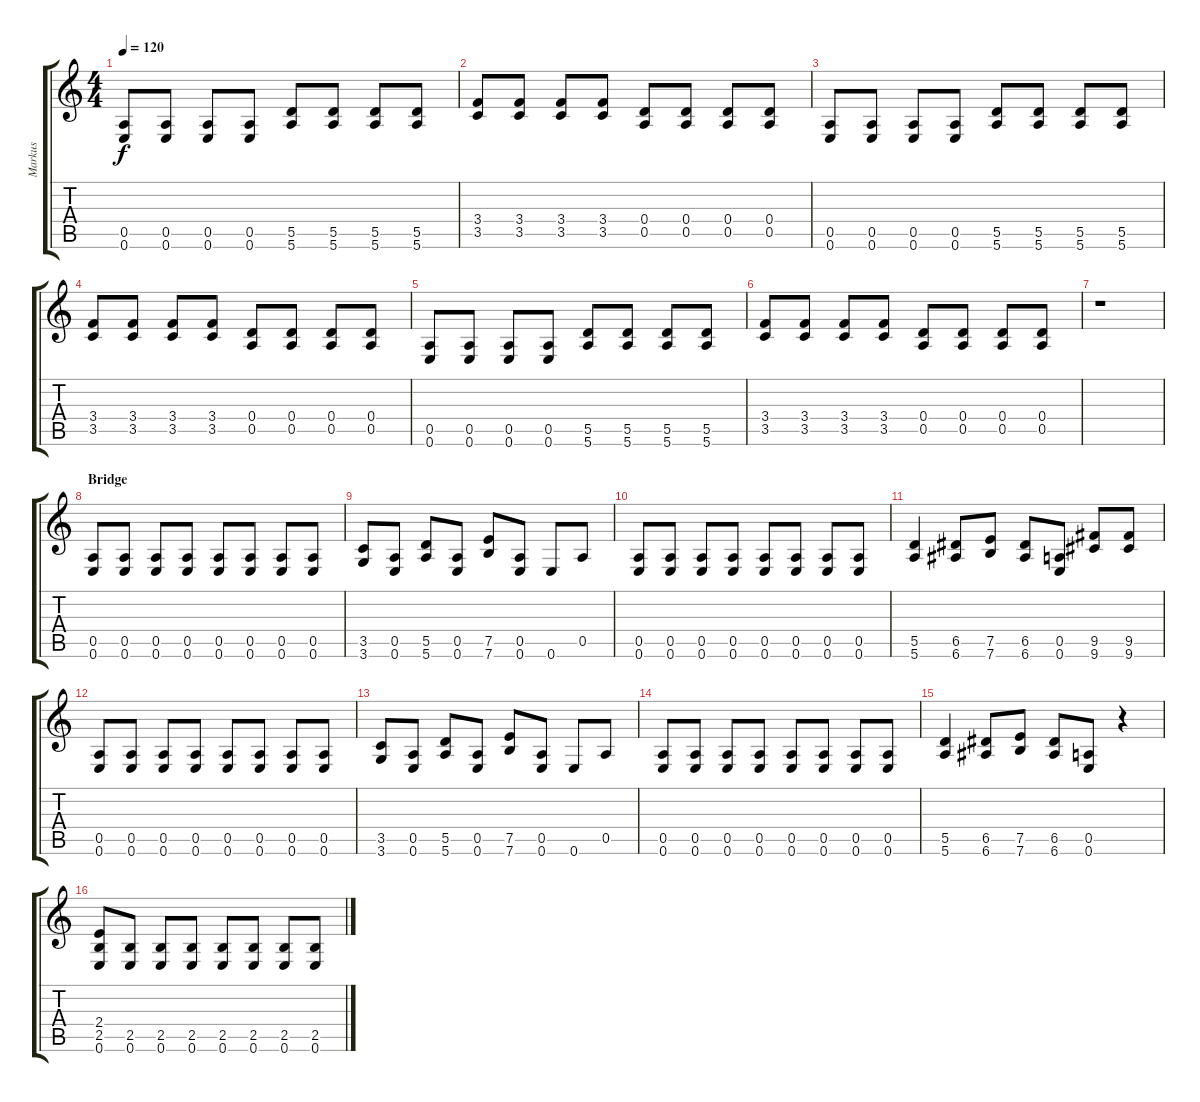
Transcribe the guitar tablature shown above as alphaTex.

\track ("Markus" "Markus") {instrument distortionguitar}
\staff {score tabs}
\tuning (E4 B3 G3 D3 A2 E2) {hide}
\ts (4 4)
\tempo 120
\clef g2
\ks c
(0.5 0.6).8{dy f} (0.5 0.6).8 (0.5 0.6).8 (0.5 0.6).8 (5.5 5.6).8 (5.5 5.6).8 (5.5 5.6).8 (5.5 5.6).8 |
(3.4 3.5).8 (3.4 3.5).8 (3.4 3.5).8 (3.4 3.5).8 (0.4 0.5).8 (0.4 0.5).8 (0.4 0.5).8 (0.4 0.5).8 |
(0.5 0.6).8 (0.5 0.6).8 (0.5 0.6).8 (0.5 0.6).8 (5.5 5.6).8 (5.5 5.6).8 (5.5 5.6).8 (5.5 5.6).8 |
(3.4 3.5).8 (3.4 3.5).8 (3.4 3.5).8 (3.4 3.5).8 (0.4 0.5).8 (0.4 0.5).8 (0.4 0.5).8 (0.4 0.5).8 |
(0.5 0.6).8 (0.5 0.6).8 (0.5 0.6).8 (0.5 0.6).8 (5.5 5.6).8 (5.5 5.6).8 (5.5 5.6).8 (5.5 5.6).8 |
(3.4 3.5).8 (3.4 3.5).8 (3.4 3.5).8 (3.4 3.5).8 (0.4 0.5).8 (0.4 0.5).8 (0.4 0.5).8 (0.4 0.5).8 |
r.1 |
\section ("" "Bridge")
(0.5 0.6).8 (0.5 0.6).8 (0.5 0.6).8 (0.5 0.6).8 (0.5 0.6).8 (0.5 0.6).8 (0.5 0.6).8 (0.5 0.6).8 |
(3.5 3.6).8 (0.5 0.6).8 (5.5 5.6).8 (0.5 0.6).8 (7.5 7.6).8 (0.5 0.6).8 0.6.8 0.5.8 |
(0.5 0.6).8 (0.5 0.6).8 (0.5 0.6).8 (0.5 0.6).8 (0.5 0.6).8 (0.5 0.6).8 (0.5 0.6).8 (0.5 0.6).8 |
(5.5 5.6).4 (6.5 6.6).8 (7.5 7.6).8 (6.5 6.6).8 (0.5 0.6).8 (9.5 9.6).8 (9.5 9.6).8 |
(0.5 0.6).8 (0.5 0.6).8 (0.5 0.6).8 (0.5 0.6).8 (0.5 0.6).8 (0.5 0.6).8 (0.5 0.6).8 (0.5 0.6).8 |
(3.5 3.6).8 (0.5 0.6).8 (5.5 5.6).8 (0.5 0.6).8 (7.5 7.6).8 (0.5 0.6).8 0.6.8 0.5.8 |
(0.5 0.6).8 (0.5 0.6).8 (0.5 0.6).8 (0.5 0.6).8 (0.5 0.6).8 (0.5 0.6).8 (0.5 0.6).8 (0.5 0.6).8 |
(5.5 5.6).4 (6.5 6.6).8 (7.5 7.6).8 (6.5 6.6).8 (0.5 0.6).8 r.4 |
(2.4 2.5 0.6).8 (2.5 0.6).8 (2.5 0.6).8 (2.5 0.6).8 (2.5 0.6).8 (2.5 0.6).8 (2.5 0.6).8 (2.5 0.6).8
